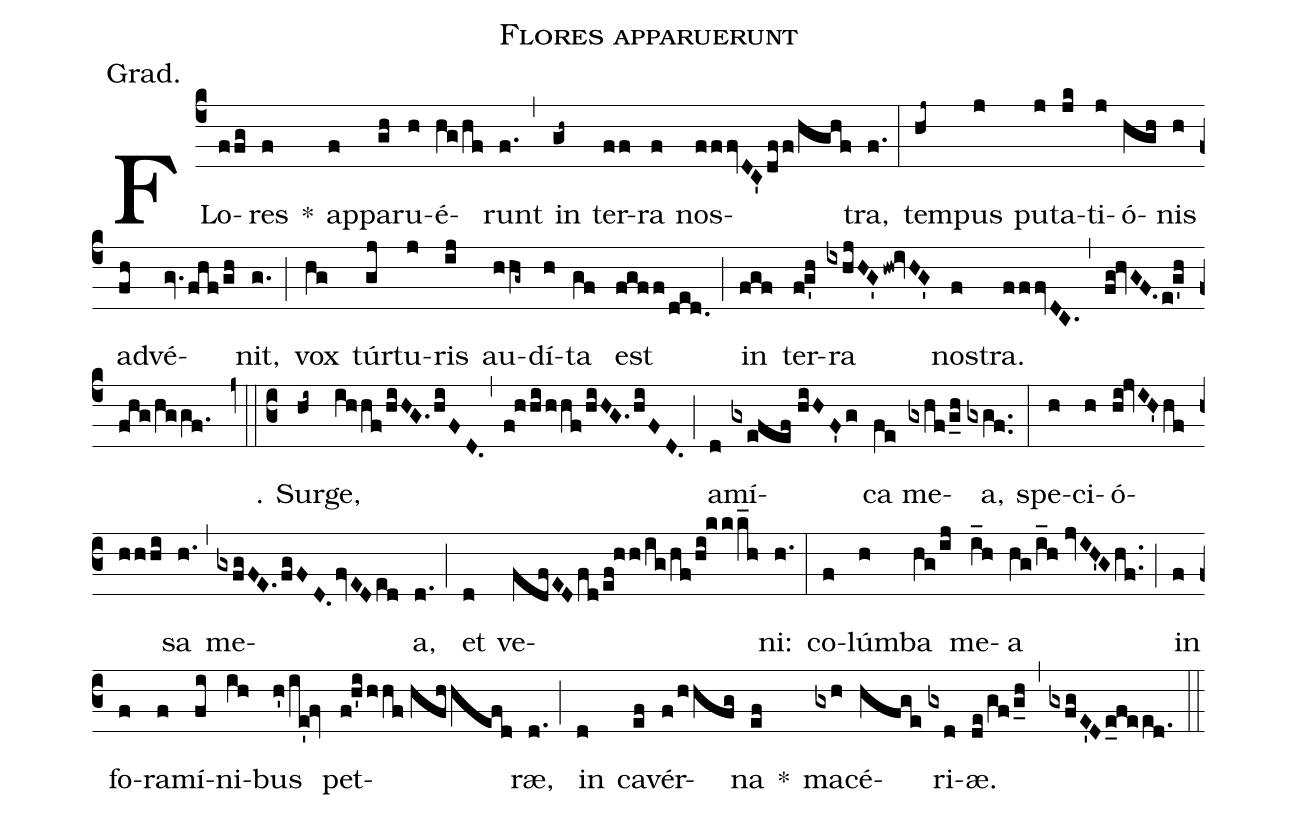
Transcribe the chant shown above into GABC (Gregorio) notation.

name:Flores apparuerunt;
annotation:Grad.;
mode:5;
office-part:Gradual;
%%
(c4) FLo(ffg)res(f) *()
ap(f)pa(gh)ru(h)é(hg/hf)runt(f.) (,)
in(gh~) ter(ff)ra(f) nos(fffvDC'/dff/hghf)tra,(f.) (:)
tem(hj~)pus(j) pu(j)ta(jk)ti(j)ó(hgh)nis(h) ad(fh)vé(gv.!/fhf!/gh)nit,(g.) (;)
vox(hg) túr(gj)tu(j)ris(ij) au(hhg~)dí(h)ta(gf) est(fgff/ded.) (;)
in(fgf) ter(f!g'h)ra(ixhjHG'/hw!ivHG') nos(f)tra.(fffvDC.) (,)
(fg!hvGF./e!g'h//fhg/hggf.) (z0::c3)
℣. Sur(hi~)ge,(ihhf/hiHG./hiFD.) (,)
(f!hhi/hhf/hiHG./hiFD.) (;)
a(d)mí(gxefef//hiHF'g)ca(fe) me(gxhf/g_h)a,(gxgf..) (:)
spe(h)ci(h)ó(hi!jvIH'/hf/hhhi)sa(h.) (,)
me(gxfgFE./fgFD./fvED/ed)a,(d.) (;)
et(d) ve(fdfED/fd/ef!hh/ig/hf/hi!kkk_h)ni:(h.) (:)
co(f)lúm(h)ba(hg/ij) me(i_h)a(hg/i_h//jvIH'G/hf..) (;)
in(f) fo(f)ra(f)mí(fi)ni(ih)bus(h'/ie'!fv) pet(f!h'i/hhf//hfh/hefd)ræ,(d.) (;)
in(d) ca(ef)vér(f/hhfg)na(ef) *()
ma(gxh)cé(hfge)ri(gxd)æ.(de/gf/g_h) (,)
(gxfgE'D/e_feed.) (::)
